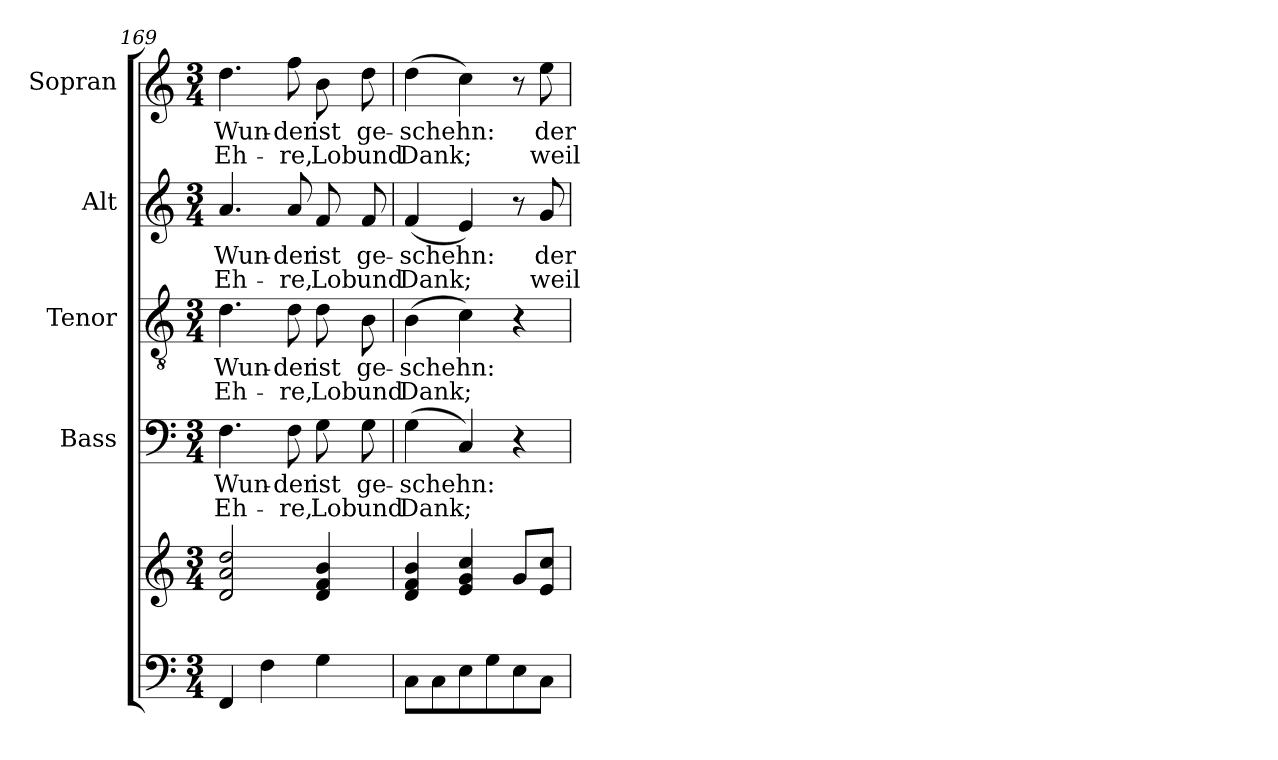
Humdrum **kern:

**kern	**kern	**kern	**text	**text	**kern	**text	**text	**kern	**text	**text	**kern	**text	**text
*part5	*part5	*part4	*part4	*part4	*part3	*part3	*part3	*part2	*part2	*part2	*part1	*part1	*part1
*staff6	*staff5	*staff4	*staff4	*staff4	*staff3	*staff3	*staff3	*staff2	*staff2	*staff2	*staff1	*staff1	*staff1
*	*	*I"Bass	*	*	*I"Tenor	*	*	*I"Alt	*	*	*I"Sopran	*	*
*	*	*I'B.	*	*	*I'T.	*	*	*I'A.	*	*	*I'S.	*	*
*clefF4	*clefG2	*clefF4	*	*	*clefGv2	*	*	*clefG2	*	*	*clefG2	*	*
*k[]	*k[]	*k[]	*	*	*k[]	*	*	*k[]	*	*	*k[]	*	*
*C:	*C:	*C:	*	*	*C:	*	*	*C:	*	*	*C:	*	*
*M3/4	*M3/4	*M3/4	*	*	*M3/4	*	*	*M3/4	*	*	*M3/4	*	*
=169	=169	=169	=169	=169	=169	=169	=169	=169	=169	=169	=169	=169	=169
!	!	!	!LO:LY:b	!LO:LY:b	!	!LO:LY:b	!LO:LY:b	!	!LO:LY:b	!LO:LY:b	!	!LO:LY:b	!LO:LY:b
4FF/	2d/ 2a/ 2dd/	4.F\	Wun-	Eh-	4.d\	Wun-	Eh-	4.a/	Wun-	Eh-	4.dd\	Wun-	Eh-
4F\	.	.	.	.	.	.	.	.	.	.	.	.	.
!	!	!	!LO:LY:b	!LO:LY:b	!	!LO:LY:b	!LO:LY:b	!	!LO:LY:b	!LO:LY:b	!	!LO:LY:b	!LO:LY:b
.	.	8F\	-der	-re,	8d\	-der	-re,	8a/	-der	-re,	8ff\	-der	-re,
!	!	!	!LO:LY:b	!LO:LY:b	!	!LO:LY:b	!LO:LY:b	!	!LO:LY:b	!LO:LY:b	!	!LO:LY:b	!LO:LY:b
4G\	4d/ 4f/ 4b/	8G\	ist	Lob	8d\	ist	Lob	8f/	ist	Lob	8b\	ist	Lob
!	!	!	!LO:LY:b	!LO:LY:b	!	!LO:LY:b	!LO:LY:b	!	!LO:LY:b	!LO:LY:b	!	!LO:LY:b	!LO:LY:b
.	.	8G\	ge-	und	8B\	ge-	und	8f/	ge-	und	8dd\	ge-	und
=170	=170	=170	=170	=170	=170	=170	=170	=170	=170	=170	=170	=170	=170
!	!	!	!LO:LY:b	!LO:LY:b	!	!LO:LY:b	!LO:LY:b	!	!LO:LY:b	!LO:LY:b	!	!LO:LY:b	!LO:LY:b
8C\L	4d/ 4f/ 4b/	(>4G\	-schehn:	Dank;	(>4B\	-schehn:	Dank;	(<4f/	-schehn:	Dank;	(>4dd\	-schehn:	Dank;
8C\	.	.	.	.	.	.	.	.	.	.	.	.	.
8E\	4e/ 4g/ 4cc/	4C/)	.	.	4c\)	.	.	4e/)	.	.	4cc\)	.	.
8G\	.	.	.	.	.	.	.	.	.	.	.	.	.
8E\	8g/L	4r	.	.	4r	.	.	8r	.	.	8r	.	.
!	!	!	!	!	!	!	!	!	!LO:LY:b	!LO:LY:b	!	!LO:LY:b	!LO:LY:b
8C\J	8e/ 8cc/J	.	.	.	.	.	.	8g/	der	weil	8ee\	der	weil
=	=	=	=	=	=	=	=	=	=	=	=	=	=
*-	*-	*-	*-	*-	*-	*-	*-	*-	*-	*-	*-	*-	*-
